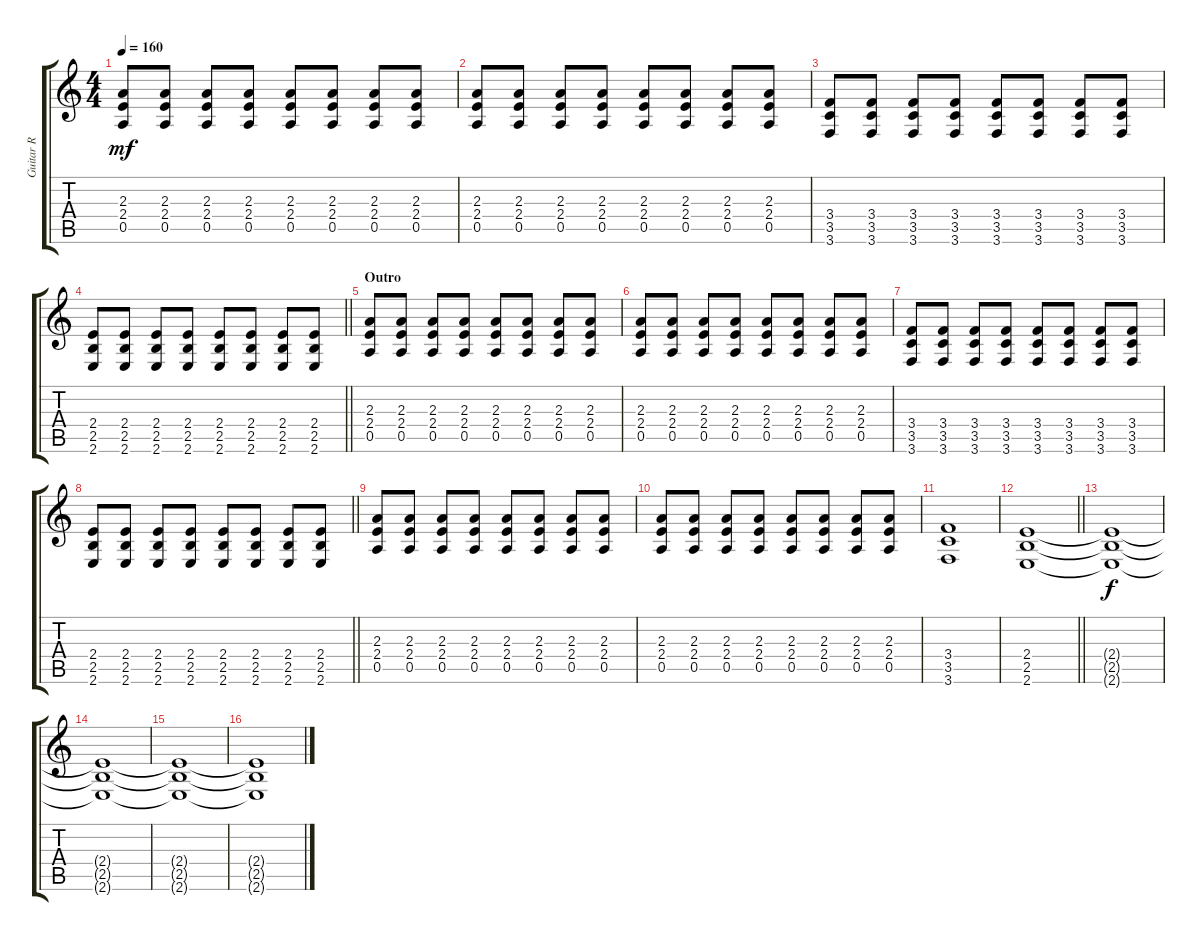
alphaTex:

\track ("Guitar R" "Guitar R") {instrument overdrivenguitar}
\staff {score tabs}
\tuning (E4 B3 G3 D3 A2 D2) {hide}
\ts (4 4)
\tempo 160
\clef g2
\ks c
(2.3 2.4 0.5).8{dy mf} (2.3 2.4 0.5).8 (2.3 2.4 0.5).8 (2.3 2.4 0.5).8 (2.3 2.4 0.5).8 (2.3 2.4 0.5).8 (2.3 2.4 0.5).8 (2.3 2.4 0.5).8 |
(2.3 2.4 0.5).8 (2.3 2.4 0.5).8 (2.3 2.4 0.5).8 (2.3 2.4 0.5).8 (2.3 2.4 0.5).8 (2.3 2.4 0.5).8 (2.3 2.4 0.5).8 (2.3 2.4 0.5).8 |
(3.4 3.5 3.6).8 (3.4 3.5 3.6).8 (3.4 3.5 3.6).8 (3.4 3.5 3.6).8 (3.4 3.5 3.6).8 (3.4 3.5 3.6).8 (3.4 3.5 3.6).8 (3.4 3.5 3.6).8 |
\barLineRight lightlight
(2.4 2.5 2.6).8 (2.4 2.5 2.6).8 (2.4 2.5 2.6).8 (2.4 2.5 2.6).8 (2.4 2.5 2.6).8 (2.4 2.5 2.6).8 (2.4 2.5 2.6).8 (2.4 2.5 2.6).8 |
\section ("" "Outro")
(2.3 2.4 0.5).8 (2.3 2.4 0.5).8 (2.3 2.4 0.5).8 (2.3 2.4 0.5).8 (2.3 2.4 0.5).8 (2.3 2.4 0.5).8 (2.3 2.4 0.5).8 (2.3 2.4 0.5).8 |
(2.3 2.4 0.5).8 (2.3 2.4 0.5).8 (2.3 2.4 0.5).8 (2.3 2.4 0.5).8 (2.3 2.4 0.5).8 (2.3 2.4 0.5).8 (2.3 2.4 0.5).8 (2.3 2.4 0.5).8 |
(3.4 3.5 3.6).8 (3.4 3.5 3.6).8 (3.4 3.5 3.6).8 (3.4 3.5 3.6).8 (3.4 3.5 3.6).8 (3.4 3.5 3.6).8 (3.4 3.5 3.6).8 (3.4 3.5 3.6).8 |
\barLineRight lightlight
(2.4 2.5 2.6).8 (2.4 2.5 2.6).8 (2.4 2.5 2.6).8 (2.4 2.5 2.6).8 (2.4 2.5 2.6).8 (2.4 2.5 2.6).8 (2.4 2.5 2.6).8 (2.4 2.5 2.6).8 |
(2.3 2.4 0.5).8 (2.3 2.4 0.5).8 (2.3 2.4 0.5).8 (2.3 2.4 0.5).8 (2.3 2.4 0.5).8 (2.3 2.4 0.5).8 (2.3 2.4 0.5).8 (2.3 2.4 0.5).8 |
(2.3 2.4 0.5).8 (2.3 2.4 0.5).8 (2.3 2.4 0.5).8 (2.3 2.4 0.5).8 (2.3 2.4 0.5).8 (2.3 2.4 0.5).8 (2.3 2.4 0.5).8 (2.3 2.4 0.5).8 |
(3.4 3.5 3.6).1 |
\barLineRight lightlight
(2.4 2.5 2.6).1 |
(2.4{t} 2.5{t} 2.6{t}).1{dy f} |
(2.4{t} 2.5{t} 2.6{t}).1 |
(2.4{t} 2.5{t} 2.6{t}).1 |
(2.4{t} 2.5{t} 2.6{t}).1
